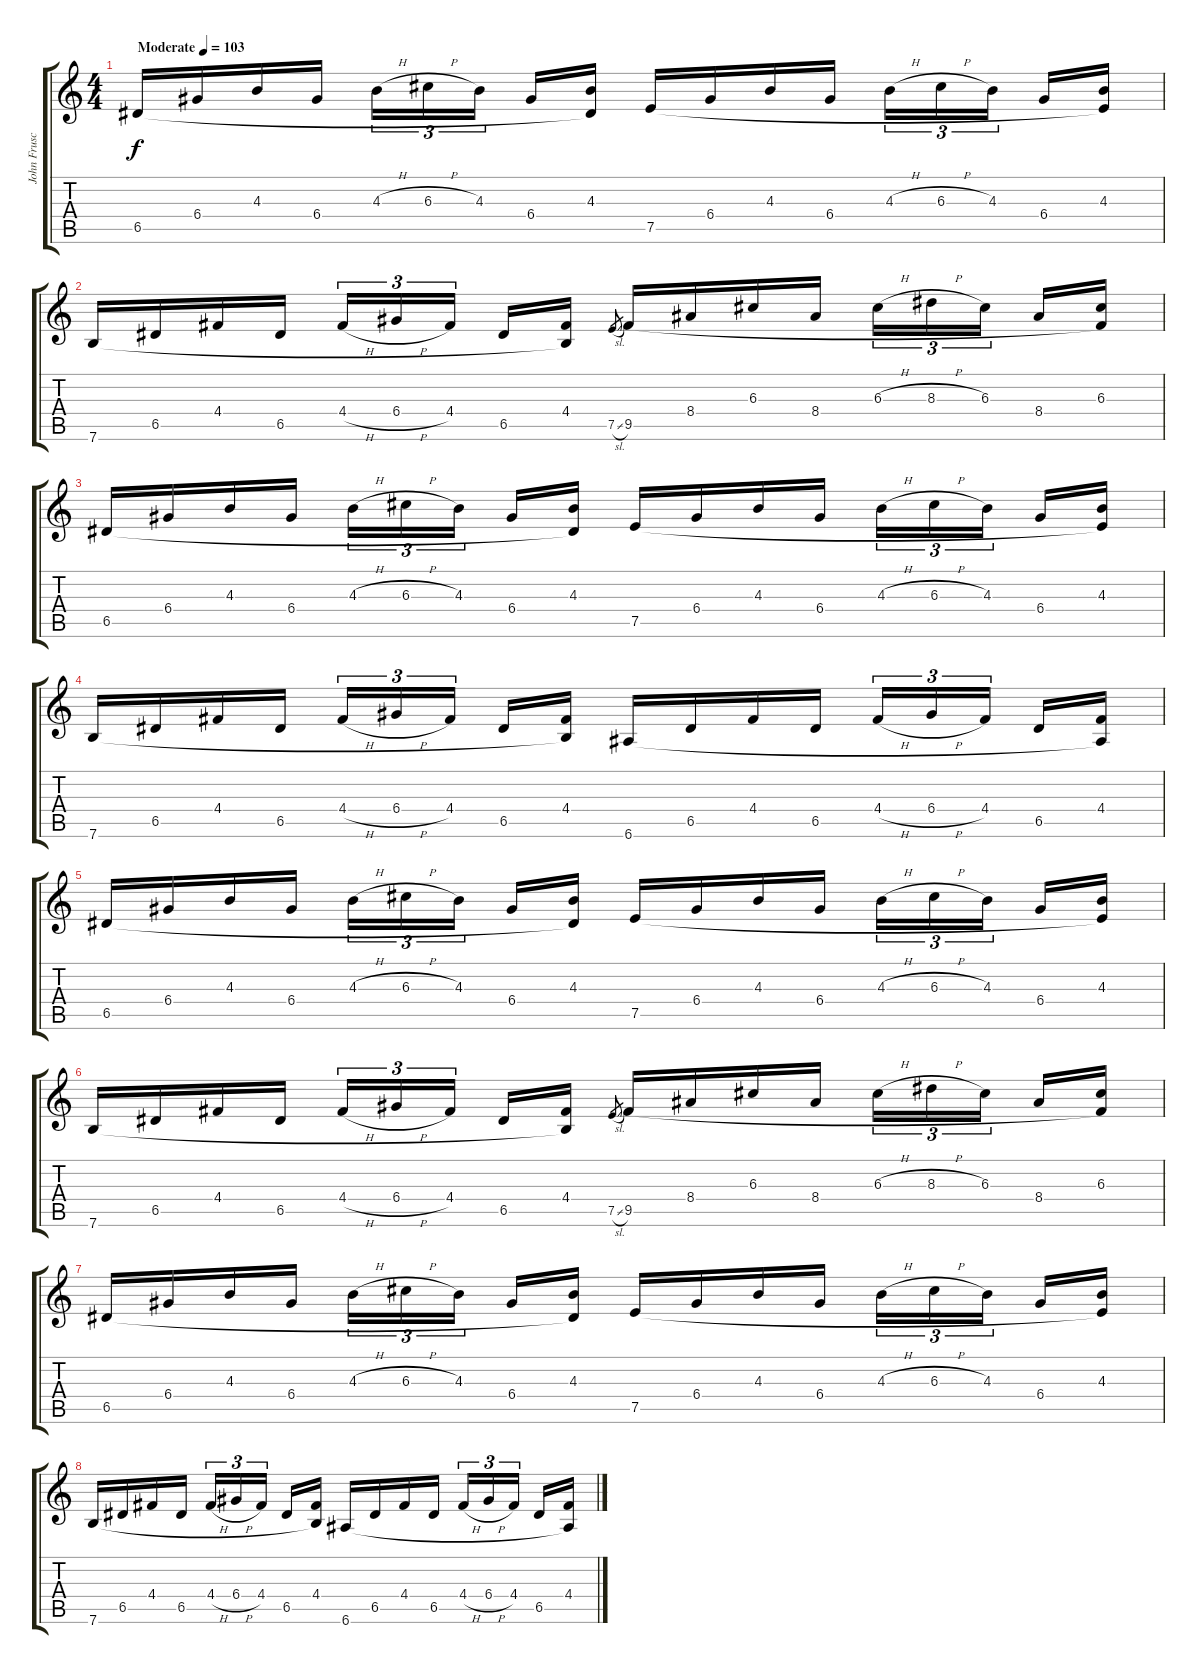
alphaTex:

\track ("John Frusciante - Guitar" "John Frusc") {instrument electricguitarclean}
\staff {score tabs}
\tuning (E4 B3 G3 D3 A2 E2) {hide}
\ts (4 4)
\tempo (103 "Moderate")
\clef g2
\ks c
6.5.16{dy f instrument electricguitarclean} 6.4.16 4.3.16 6.4.16 4.3{h}.16{tu (3 2)} 6.3{h}.16{tu (3 2)} 4.3.16{tu (3 2) beam splitsecondary} 6.4.16 (4.3 6.5{t}).16 7.5.16 6.4.16 4.3.16 6.4.16 4.3{h}.16{tu (3 2)} 6.3{h}.16{tu (3 2)} 4.3.16{tu (3 2) beam splitsecondary} 6.4.16 (4.3 7.5{t}).16 |
7.6.16 6.5.16 4.4.16 6.5.16 4.4{h}.16{tu (3 2)} 6.4{h}.16{tu (3 2)} 4.4.16{tu (3 2) beam splitsecondary} 6.5.16 (4.4 7.6{t}).16 7.5{sl}.8{gr} 9.5.16 8.4.16 6.3.16 8.4.16 6.3{h}.16{tu (3 2)} 8.3{h}.16{tu (3 2)} 6.3.16{tu (3 2) beam splitsecondary} 8.4.16 (6.3 9.5{t}).16 |
6.5.16 6.4.16 4.3.16 6.4.16 4.3{h}.16{tu (3 2)} 6.3{h}.16{tu (3 2)} 4.3.16{tu (3 2) beam splitsecondary} 6.4.16 (4.3 6.5{t}).16 7.5.16 6.4.16 4.3.16 6.4.16 4.3{h}.16{tu (3 2)} 6.3{h}.16{tu (3 2)} 4.3.16{tu (3 2) beam splitsecondary} 6.4.16 (4.3 7.5{t}).16 |
7.6.16 6.5.16 4.4.16 6.5.16 4.4{h}.16{tu (3 2)} 6.4{h}.16{tu (3 2)} 4.4.16{tu (3 2) beam splitsecondary} 6.5.16 (4.4 7.6{t}).16 6.6.16 6.5.16 4.4.16 6.5.16 4.4{h}.16{tu (3 2)} 6.4{h}.16{tu (3 2)} 4.4.16{tu (3 2) beam splitsecondary} 6.5.16 (4.4 6.6{t}).16 |
6.5.16 6.4.16 4.3.16 6.4.16 4.3{h}.16{tu (3 2)} 6.3{h}.16{tu (3 2)} 4.3.16{tu (3 2) beam splitsecondary} 6.4.16 (4.3 6.5{t}).16 7.5.16 6.4.16 4.3.16 6.4.16 4.3{h}.16{tu (3 2)} 6.3{h}.16{tu (3 2)} 4.3.16{tu (3 2) beam splitsecondary} 6.4.16 (4.3 7.5{t}).16 |
7.6.16 6.5.16 4.4.16 6.5.16 4.4{h}.16{tu (3 2)} 6.4{h}.16{tu (3 2)} 4.4.16{tu (3 2) beam splitsecondary} 6.5.16 (4.4 7.6{t}).16 7.5{sl}.8{gr} 9.5.16 8.4.16 6.3.16 8.4.16 6.3{h}.16{tu (3 2)} 8.3{h}.16{tu (3 2)} 6.3.16{tu (3 2) beam splitsecondary} 8.4.16 (6.3 9.5{t}).16 |
6.5.16 6.4.16 4.3.16 6.4.16 4.3{h}.16{tu (3 2)} 6.3{h}.16{tu (3 2)} 4.3.16{tu (3 2) beam splitsecondary} 6.4.16 (4.3 6.5{t}).16 7.5.16 6.4.16 4.3.16 6.4.16 4.3{h}.16{tu (3 2)} 6.3{h}.16{tu (3 2)} 4.3.16{tu (3 2) beam splitsecondary} 6.4.16 (4.3 7.5{t}).16 |
7.6.16 6.5.16 4.4.16 6.5.16 4.4{h}.16{tu (3 2)} 6.4{h}.16{tu (3 2)} 4.4.16{tu (3 2) beam splitsecondary} 6.5.16 (4.4 7.6{t}).16 6.6.16 6.5.16 4.4.16 6.5.16 4.4{h}.16{tu (3 2)} 6.4{h}.16{tu (3 2)} 4.4.16{tu (3 2) beam splitsecondary} 6.5.16 (4.4 6.6{t}).16
